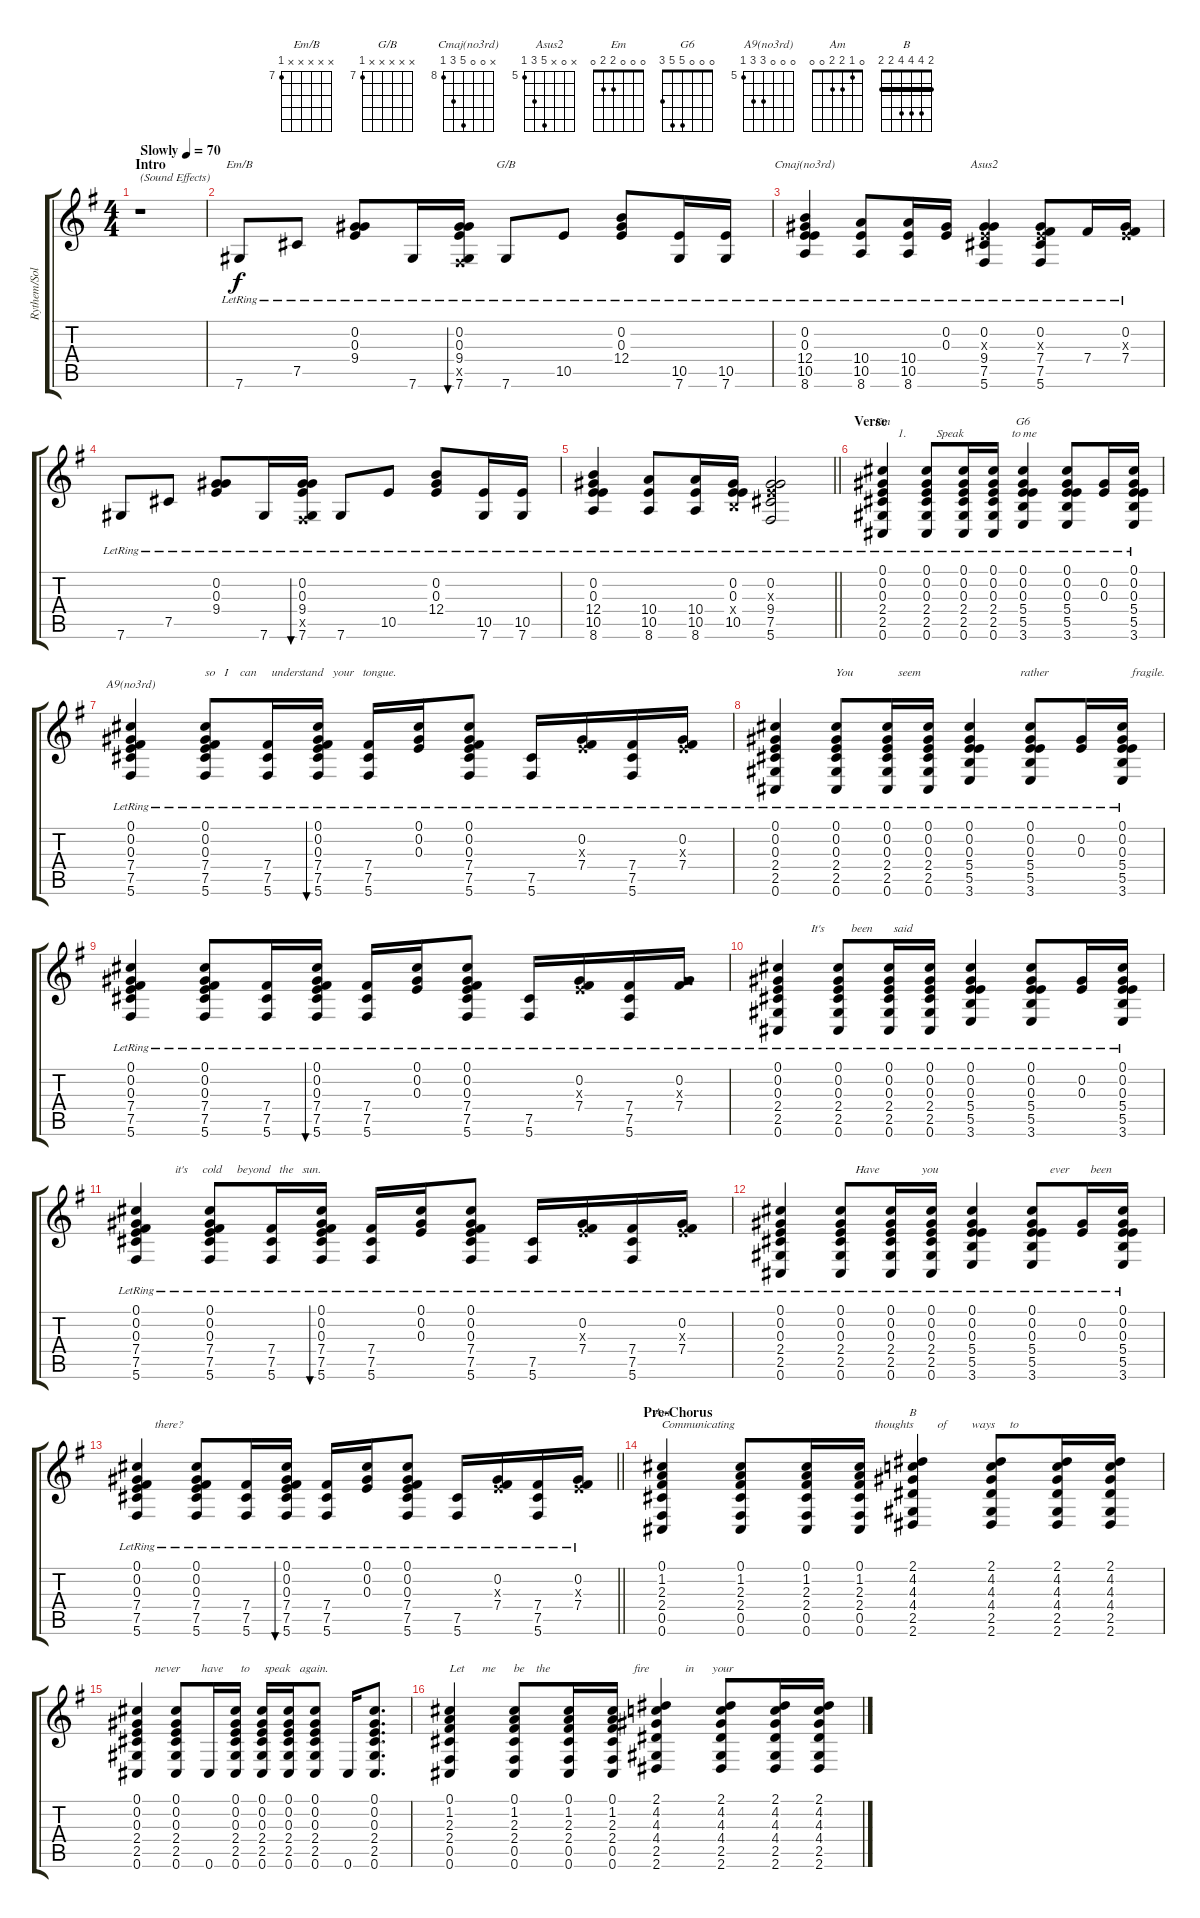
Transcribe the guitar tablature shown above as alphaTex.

\track ("Rythem/Solo" "Rythem/Sol") {instrument acousticguitarsteel bank 125}
\staff {score tabs}
\tuning (Db4 Ab3 E3 B2 Gb2 Db2) {hide}
\chord ("Em/B" x x x x x 7) {firstfret 7}
\chord ("G/B" x x x x x 7) {firstfret 7}
\chord ("Cmaj(no3rd)" x 0 0 12 10 8) {firstfret 8}
\chord ("Asus2" x 0 x 9 7 5) {firstfret 5}
\chord ("Em" 0 0 0 2 2 0)
\chord ("G6" 0 0 0 5 5 3)
\chord ("A9(no3rd)" 0 0 0 7 7 5) {firstfret 5}
\chord ("Am" 0 1 2 2 0 0)
\chord ("B" 2 4 4 4 2 2) {barre 2}
\ts (4 4)
\section ("" "Intro")
\tempo (70 "Slowly")
\clef g2
\ks g
r.1{txt "(Sound Effects)" dy f instrument acousticguitarsteel} |
7.6{lr}.8{ch "Em/B"} 7.5{lr}.8 (0.2{lr} 0.3{lr} 9.4{lr}).8 7.6{lr}.16 (0.2{lr} 0.3{lr} 9.4{lr} 0.5{x} 7.6{lr}).16{bu 30} 7.6{lr}.8{ch "G/B"} 10.5{lr}.8 (0.2{lr} 0.3{lr} 12.4{lr}).8 (10.5{lr} 7.6{lr}).16 (10.5{lr} 7.6{lr}).16 |
(0.2{lr} 0.3{lr} 12.4{lr} 10.5{lr} 8.6{lr}).4{ch "Cmaj(no3rd)"} (10.4{lr} 10.5{lr} 8.6{lr}).8 (10.4{lr} 10.5{lr} 8.6{lr}).16 (0.2{lr} 0.3{lr}).16 (0.2{lr} 0.3{x} 9.4{lr} 7.5{lr} 5.6{lr}).4{ch "Asus2"} (0.2{lr} 0.3{x} 7.4{lr} 7.5{lr} 5.6{lr}).8 7.4{lr}.16 (0.2{lr} 0.3{x} 7.4{lr}).16 |
7.6{lr}.8 7.5{lr}.8 (0.2{lr} 0.3{lr} 9.4{lr}).8 7.6{lr}.16 (0.2{lr} 0.3{lr} 9.4{lr} 0.5{x} 7.6{lr}).16{bu 30} 7.6{lr}.8 10.5{lr}.8 (0.2{lr} 0.3{lr} 12.4{lr}).8 (10.5{lr} 7.6{lr}).16 (10.5{lr} 7.6{lr}).16 |
\barLineRight lightlight
(0.2{lr} 0.3{lr} 12.4{lr} 10.5{lr} 8.6{lr}).4 (10.4{lr} 10.5{lr} 8.6{lr}).8 (10.4{lr} 10.5{lr} 8.6{lr}).16 (0.2{lr} 0.3{lr} 0.4{x} 10.5{lr}).16 (0.2{lr} 0.3{x} 9.4{lr} 7.5{lr} 5.6{lr}).2 |
\section ("" "Verse")
(0.1{lr} 0.2{lr} 0.3{lr} 2.4{lr} 2.5{lr} 0.6{lr}).4{ch "Em" txt "     1.          Speak                to"} (0.1{lr} 0.2{lr} 0.3{lr} 2.4{lr} 2.5{lr} 0.6{lr}).8 (0.1{lr} 0.2{lr} 0.3{lr} 2.4{lr} 2.5{lr} 0.6{lr}).16 (0.1{lr} 0.2{lr} 0.3{lr} 2.4{lr} 2.5{lr} 0.6{lr}).16 (0.1{lr} 0.2{lr} 0.3{lr} 5.4{lr} 5.5{lr} 3.6{lr}).4{ch "G6" txt "me"} (0.1{lr} 0.2{lr} 0.3{lr} 5.4{lr} 5.5{lr} 3.6{lr}).8 (0.2{lr} 0.3{lr}).16 (0.1{lr} 0.2{lr} 0.3{lr} 5.4{lr} 5.5{lr} 3.6{lr}).16 |
(0.1{lr} 0.2{lr} 0.3{lr} 7.4{lr} 7.5{lr} 5.6{lr}).4{ch "A9(no3rd)"} (0.1{lr} 0.2{lr} 0.3{lr} 7.4{lr} 7.5{lr} 5.6{lr}).8{txt "so   I    can     understand   your   tongue."} (7.4{lr} 7.5{lr} 5.6{lr}).16 (0.1{lr} 0.2{lr} 0.3{lr} 7.4{lr} 7.5{lr} 5.6{lr}).16{bu 30} (7.4{lr} 7.5{lr} 5.6{lr}).16 (0.1{lr} 0.2{lr} 0.3{lr}).16 (0.1{lr} 0.2{lr} 0.3{lr} 7.4{lr} 7.5{lr} 5.6{lr}).8 (7.5{lr} 5.6{lr}).16 (0.2{lr} 0.3{x} 7.4{lr}).16 (7.4{lr} 7.5{lr} 5.6{lr}).16 (0.2{lr} 0.3{x} 7.4{lr}).16 |
(0.1{lr} 0.2{lr} 0.3{lr} 2.4{lr} 2.5{lr} 0.6{lr}).4{txt "                    You               seem"} (0.1{lr} 0.2{lr} 0.3{lr} 2.4{lr} 2.5{lr} 0.6{lr}).8 (0.1{lr} 0.2{lr} 0.3{lr} 2.4{lr} 2.5{lr} 0.6{lr}).16 (0.1{lr} 0.2{lr} 0.3{lr} 2.4{lr} 2.5{lr} 0.6{lr}).16 (0.1{lr} 0.2{lr} 0.3{lr} 5.4{lr} 5.5{lr} 3.6{lr}).4{txt "                 rather"} (0.1{lr} 0.2{lr} 0.3{lr} 5.4{lr} 5.5{lr} 3.6{lr}).8 (0.2{lr} 0.3{lr}).16 (0.1{lr} 0.2{lr} 0.3{lr} 5.4{lr} 5.5{lr} 3.6{lr}).16{txt "   fragile."} |
(0.1{lr} 0.2{lr} 0.3{lr} 7.4{lr} 7.5{lr} 5.6{lr}).4 (0.1{lr} 0.2{lr} 0.3{lr} 7.4{lr} 7.5{lr} 5.6{lr}).8 (7.4{lr} 7.5{lr} 5.6{lr}).16 (0.1{lr} 0.2{lr} 0.3{lr} 7.4{lr} 7.5{lr} 5.6{lr}).16{bu 30} (7.4{lr} 7.5{lr} 5.6{lr}).16 (0.1{lr} 0.2{lr} 0.3{lr}).16 (0.1{lr} 0.2{lr} 0.3{lr} 7.4{lr} 7.5{lr} 5.6{lr}).8 (7.5{lr} 5.6{lr}).16 (0.2{lr} 0.3{x} 7.4{lr}).16 (7.4{lr} 7.5{lr} 5.6{lr}).16 (0.2{lr} 4.3{x} 7.4{lr}).16 |
(0.1{lr} 0.2{lr} 0.3{lr} 2.4{lr} 2.5{lr} 0.6{lr}).4{txt "           It's         been       said"} (0.1{lr} 0.2{lr} 0.3{lr} 2.4{lr} 2.5{lr} 0.6{lr}).8 (0.1{lr} 0.2{lr} 0.3{lr} 2.4{lr} 2.5{lr} 0.6{lr}).16 (0.1{lr} 0.2{lr} 0.3{lr} 2.4{lr} 2.5{lr} 0.6{lr}).16 (0.1{lr} 0.2{lr} 0.3{lr} 5.4{lr} 5.5{lr} 3.6{lr}).4 (0.1{lr} 0.2{lr} 0.3{lr} 5.4{lr} 5.5{lr} 3.6{lr}).8 (0.2{lr} 0.3{lr}).16 (0.1{lr} 0.2{lr} 0.3{lr} 5.4{lr} 5.5{lr} 3.6{lr}).16 |
(0.1{lr} 0.2{lr} 0.3{lr} 7.4{lr} 7.5{lr} 5.6{lr}).4{txt "             it's     cold     beyond   the   sun."} (0.1{lr} 0.2{lr} 0.3{lr} 7.4{lr} 7.5{lr} 5.6{lr}).8 (7.4{lr} 7.5{lr} 5.6{lr}).16 (0.1{lr} 0.2{lr} 0.3{lr} 7.4{lr} 7.5{lr} 5.6{lr}).16{bu 30} (7.4{lr} 7.5{lr} 5.6{lr}).16 (0.1{lr} 0.2{lr} 0.3{lr}).16 (0.1{lr} 0.2{lr} 0.3{lr} 7.4{lr} 7.5{lr} 5.6{lr}).8 (7.5{lr} 5.6{lr}).16 (0.2{lr} 0.3{x} 7.4{lr}).16 (7.4{lr} 7.5{lr} 5.6{lr}).16 (0.2{lr} 0.3{x} 7.4{lr}).16 |
(0.1{lr} 0.2{lr} 0.3{lr} 2.4{lr} 2.5{lr} 0.6{lr}).4 (0.1{lr} 0.2{lr} 0.3{lr} 2.4{lr} 2.5{lr} 0.6{lr}).8{txt "     Have              you"} (0.1{lr} 0.2{lr} 0.3{lr} 2.4{lr} 2.5{lr} 0.6{lr}).16 (0.1{lr} 0.2{lr} 0.3{lr} 2.4{lr} 2.5{lr} 0.6{lr}).16 (0.1{lr} 0.2{lr} 0.3{lr} 5.4{lr} 5.5{lr} 3.6{lr}).4 (0.1{lr} 0.2{lr} 0.3{lr} 5.4{lr} 5.5{lr} 3.6{lr}).8{txt "      ever       been"} (0.2{lr} 0.3{lr}).16 (0.1{lr} 0.2{lr} 0.3{lr} 5.4{lr} 5.5{lr} 3.6{lr}).16 |
\barLineRight lightlight
(0.1{lr} 0.2{lr} 0.3{lr} 7.4{lr} 7.5{lr} 5.6{lr}).4{txt "      there?"} (0.1{lr} 0.2{lr} 0.3{lr} 7.4{lr} 7.5{lr} 5.6{lr}).8 (7.4{lr} 7.5{lr} 5.6{lr}).16 (0.1{lr} 0.2{lr} 0.3{lr} 7.4{lr} 7.5{lr} 5.6{lr}).16{bu 30} (7.4{lr} 7.5{lr} 5.6{lr}).16 (0.1{lr} 0.2{lr} 0.3{lr}).16 (0.1{lr} 0.2{lr} 0.3{lr} 7.4{lr} 7.5{lr} 5.6{lr}).8 (7.5{lr} 5.6{lr}).16 (0.2{lr} 0.3{x} 7.4{lr}).16 (7.4{lr} 7.5{lr} 5.6{lr}).16 (0.2{lr} 0.3{x} 7.4{lr}).16 |
\section ("" "Pre-Chorus")
(0.1 1.2 2.3 2.4 0.5 0.6).4{ch "Am" txt "Communicating      "} (0.1 1.2 2.3 2.4 0.5 0.6).8 (0.1 1.2 2.3 2.4 0.5 0.6).16 (0.1 1.2 2.3 2.4 0.5 0.6).16{txt "     thoughts        of        ways     to"} (2.1 4.2 4.3 4.4 2.5 2.6).4{ch "B"} (2.1 4.2 4.3 4.4 2.5 2.6).8 (2.1 4.2 4.3 4.4 2.5 2.6).16 (2.1 4.2 4.3 4.4 2.5 2.6).16 |
(0.1 0.2 0.3 2.4 2.5 0.6).4{txt "      never       have      to     speak   again."} (0.1 0.2 0.3 2.4 2.5 0.6).8 0.6.16 (0.1 0.2 0.3 2.4 2.5 0.6).16 (0.1 0.2 0.3 2.4 2.5 0.6).16 (0.1 0.2 0.3 2.4 2.5 0.6).16 (0.1 0.2 0.3 2.4 2.5 0.6).8 0.6.16 (0.1 0.2 0.3 2.4 2.5 0.6).8{d} |
(0.1 1.2 2.3 2.4 0.5 0.6).4{txt "Let      me      be    the   "} (0.1 1.2 2.3 2.4 0.5 0.6).8 (0.1 1.2 2.3 2.4 0.5 0.6).16 (0.1 1.2 2.3 2.4 0.5 0.6).16{txt "       fire            in      your"} (2.1 4.2 4.3 4.4 2.5 2.6).4 (2.1 4.2 4.3 4.4 2.5 2.6).8 (2.1 4.2 4.3 4.4 2.5 2.6).16 (2.1 4.2 4.3 4.4 2.5 2.6).16
